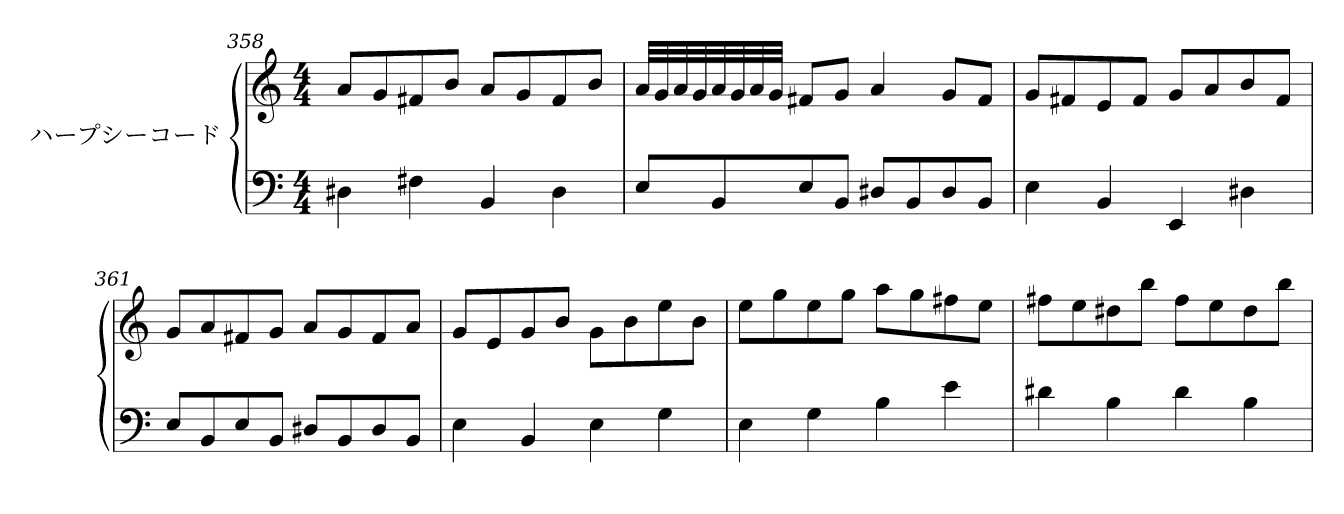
**kern	**kern
*part1	*part1
*staff2	*staff1
*I"ハープシーコード	*
*clefF4	*clefG2
*k[]	*k[]
*M4/4	*M4/4
=358	=358
4D#X\	8a/L
.	8g/
4F#X\	8f#X/
.	8b/J
4BB/	8a/L
.	8g/
4D#\	8f#/
.	8b/J
=359	=359
8E/L	32a/LLL
.	32g/
.	32a/
.	32g/
8BB/	32a/
.	32g/
.	32a/
.	32g/JJJ
8E/	8f#X/L
8BB/J	8g/J
8D#X/L	4a/
8BB/	.
8D#/	8g/L
8BB/J	8f#/J
!!LO:LB:g=z
=360	=360
4E\	8g/L
.	8f#X/
4BB/	8e/
.	8f#/J
4EE/	8g/L
.	8a/
4D#X\	8b/
.	8f#/J
=361	=361
8E/L	8g/L
8BB/	8a/
8E/	8f#X/
8BB/J	8g/J
8D#X/L	8a/L
8BB/	8g/
8D#/	8f#/
8BB/J	8a/J
=362	=362
4E\	8g/L
.	8e/
4BB/	8g/
.	8b/J
4E\	8g\L
.	8b\
4G\	8ee\
.	8b\J
=363	=363
4E\	8ee\L
.	8gg\
4G\	8ee\
.	8gg\J
4B\	8aa\L
.	8gg\
4e\	8ff#X\
.	8ee\J
=364	=364
4d#X\	8ff#X\L
.	8ee\
4B\	8dd#X\
.	8bb\J
4d#\	8ff#\L
.	8ee\
4B\	8dd#\
.	8bb\J
=	=
*-	*-
